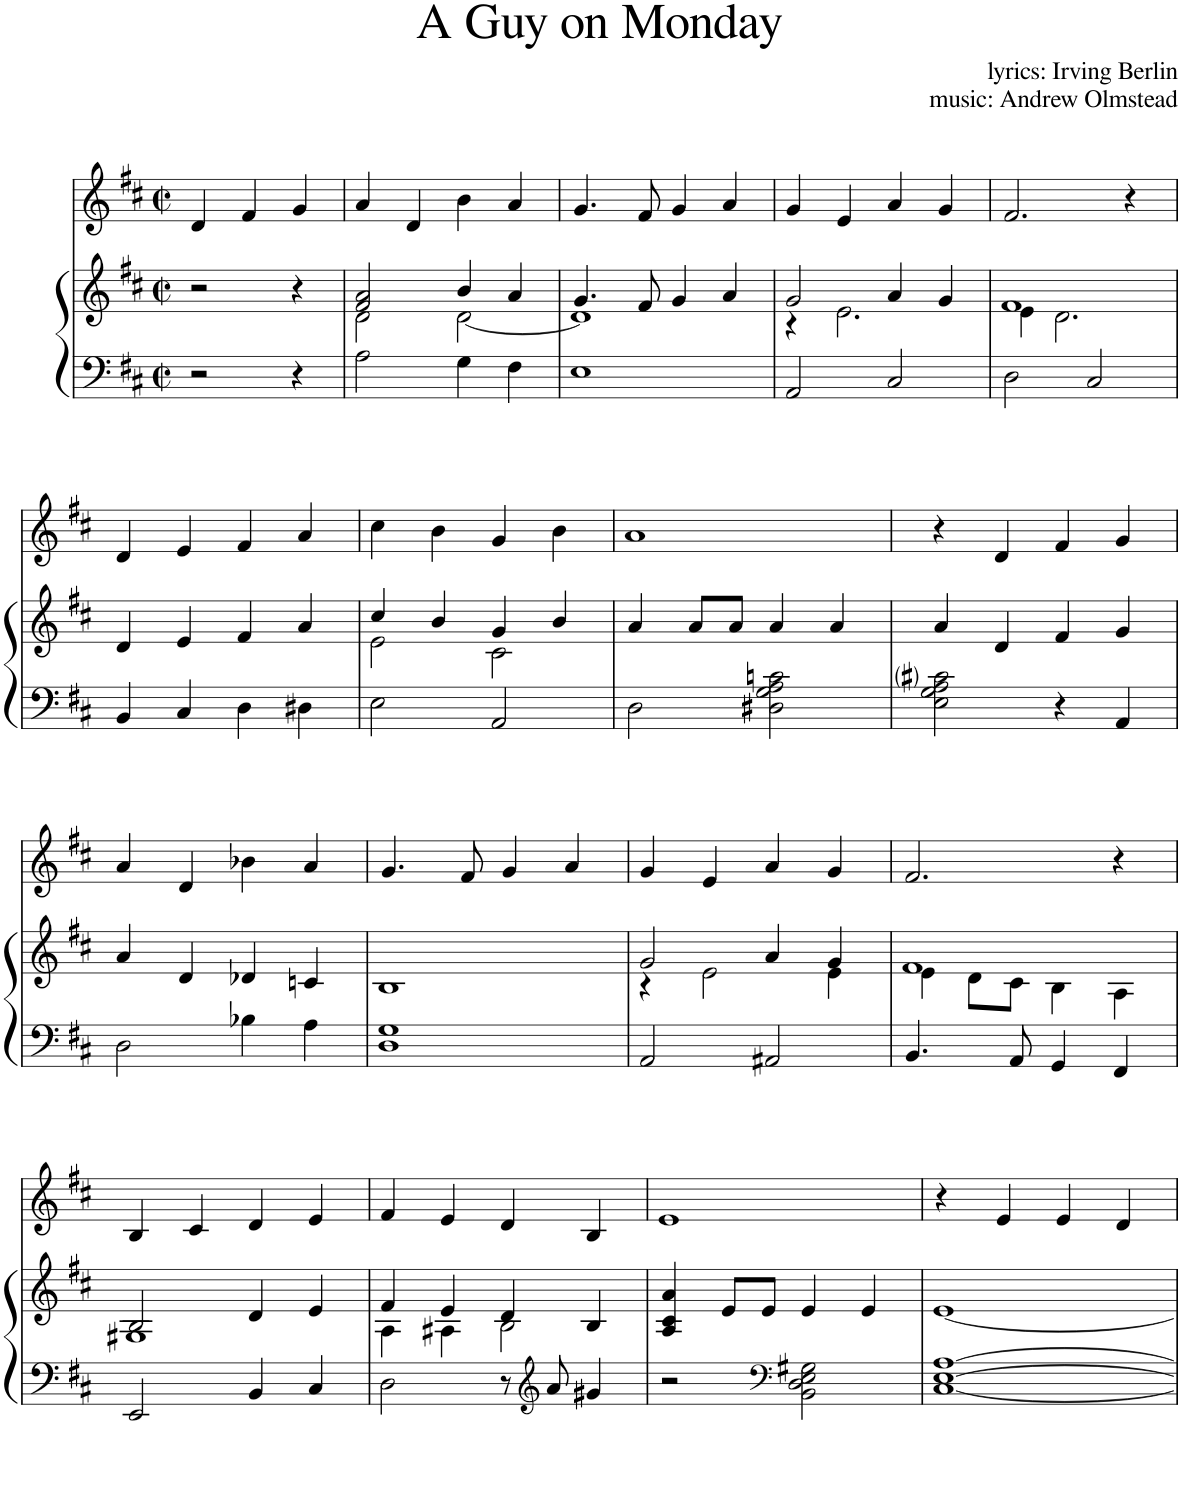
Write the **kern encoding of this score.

**kern	**kern	**kern
*part2	*part2	*part1
*staff3	*staff2	*staff1
*I"Piano	*	*I"Classical Guitar
*I'Pno	*	*
*clefF4	*clefG2	*clefG2
*k[f#c#]	*k[f#c#]	*k[f#c#]
*M2/2	*M2/2	*M2/2
*met(c|)	*met(c|)	*met(c|)
=	=	=
2r	2r	4d/
.	.	4f#/
4r	4r	4g/
=1	=1	=1
*	*^	*
2A\	2f#/ 2a/	2d\	4a/
.	.	.	4d/
4G\	4b/	[2d\	4b\
4F#\	4a/	.	4a/
=2	=2	=2	=2
1E	4.g/	1d]	4.g/
.	8f#/	.	8f#/
.	4g/	.	4g/
.	4a/	.	4a/
=3	=3	=3	=3
2AA/	2g/	4r	4g/
.	.	2.e\	4e/
2C#/	4a/	.	4a/
.	4g/	.	4g/
=4	=4	=4	=4
2D\	1f#	4e\	2.f#/
.	.	2.d\	.
2C#/	.	.	.
.	.	.	4r
*	*v	*v	*
!!LO:LB:g=z
=5	=5	=5
4BB/	4d/	4d/
4C#/	4e/	4e/
4D\	4f#/	4f#/
4D#X\	4a/	4a/
=6	=6	=6
*	*^	*
2E\	4cc#/	2e\	4cc#\
.	4b/	.	4b\
2AA/	4g/	2c#\	4g/
.	4b/	.	4b\
*	*v	*v	*
=7	=7	=7
2D\	4a/	1a
.	8a/L	.
.	8a/J	.
2D#X\ 2G\ 2A\ 2cn\	4a/	.
.	4a/	.
=8	=8	=8
2E\ 2G\ 2A\ 2c#i\	4a/	4r
.	4d/	4d/
4r	4f#/	4f#/
4AA/	4g/	4g/
!!LO:LB:g=z
=9	=9	=9
2D\	4a/	4a/
.	4d/	4d/
4B-X\	4d-X/	4b-X\
4A\	4cn/	4a/
=10	=10	=10
1D 1G	1B	4.g/
.	.	8f#/
.	.	4g/
.	.	4a/
=11	=11	=11
*	*^	*
2AA/	2g/	4r	4g/
.	.	2e\	4e/
2AA#X/	4a/	.	4a/
.	4g/	4e\	4g/
=12	=12	=12	=12
4.BB/	1f#	4e\	2.f#/
.	.	8d\L	.
8AA/	.	8c#\J	.
4GG/	.	4B\	.
4FF#/	.	4A\	4r
!!LO:LB:g=z
=13	=13	=13	=13
2EE/	2B/	1G#X	4B/
.	.	.	4c#/
4BB/	4d/	.	4d/
4C#/	4e/	.	4e/
=14	=14	=14	=14
2D\	4f#/	4A\	4f#/
.	4e/	4A#X\	4e/
8r	4d/	2B\	4d/
*clefG2	*	*	*
8a/	.	.	.
4g#X/	4B/	.	4B/
*	*v	*v	*
=15	=15	=15
2r	4A/ 4c#/ 4a/	1e
.	8e/L	.
.	8e/J	.
*clefF4	*	*
2BB\ 2D\ 2E\ 2G#X\	4e/	.
.	4e/	.
=16	=16	=16
[1C# [1E [1A	[1e	4r
.	.	4e/
.	.	4e/
.	.	4d/
=	=	=
*-	*-	*-
